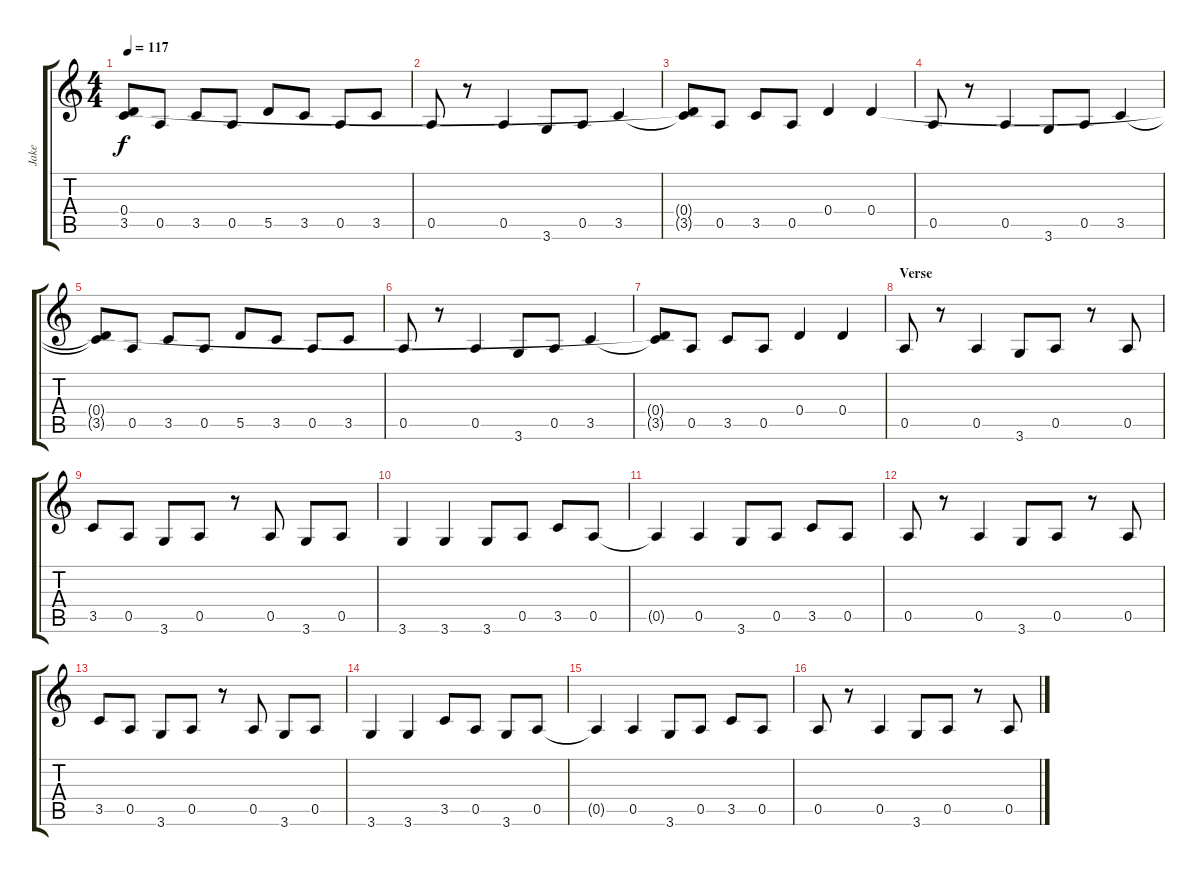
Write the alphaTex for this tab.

\track ("Jake" "Jake") {instrument electricbassfinger}
\staff {score tabs}
\tuning (E4 B3 G3 D3 A2 E2) {hide}
\ts (4 4)
\tempo 117
\clef g2
\ks c
(0.4{t} 3.5{t}).8{dy f} 0.5.8 3.5.8 0.5.8 5.5.8 3.5.8 0.5.8 3.5.8 |
0.5.8 r.8 0.5.4 3.6.8 0.5.8 3.5.4 |
(0.4{t} 3.5{t}).8 0.5.8 3.5.8 0.5.8 0.4.4 0.4.4 |
0.5.8 r.8 0.5.4 3.6.8 0.5.8 3.5.4 |
(0.4{t} 3.5{t}).8 0.5.8 3.5.8 0.5.8 5.5.8 3.5.8 0.5.8 3.5.8 |
0.5.8 r.8 0.5.4 3.6.8 0.5.8 3.5.4 |
(0.4{t} 3.5{t}).8 0.5.8 3.5.8 0.5.8 0.4.4 0.4.4 |
\section ("" "Verse")
0.5.8 r.8 0.5.4 3.6.8 0.5.8 r.8 0.5.8 |
3.5.8 0.5.8 3.6.8 0.5.8 r.8 0.5.8 3.6.8 0.5.8 |
3.6.4 3.6.4 3.6.8 0.5.8 3.5.8 0.5.8 |
0.5{t}.4 0.5.4 3.6.8 0.5.8 3.5.8 0.5.8 |
0.5.8 r.8 0.5.4 3.6.8 0.5.8 r.8 0.5.8 |
3.5.8 0.5.8 3.6.8 0.5.8 r.8 0.5.8 3.6.8 0.5.8 |
3.6.4 3.6.4 3.5.8 0.5.8 3.6.8 0.5.8 |
0.5{t}.4 0.5.4 3.6.8 0.5.8 3.5.8 0.5.8 |
0.5.8 r.8 0.5.4 3.6.8 0.5.8 r.8 0.5.8
